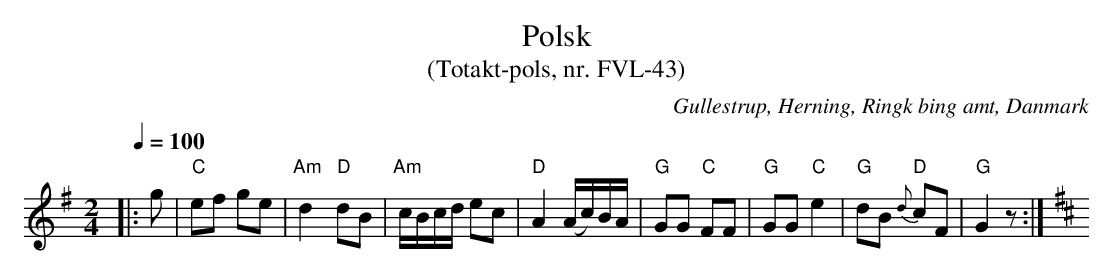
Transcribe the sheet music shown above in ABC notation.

X:1
T:Polsk
T:(Totakt-pols, nr. FVL-43)
O:Gullestrup, Herning, Ringk bing amt, Danmark
M:2/4
L:1/8
Q:1/4=100
K:G
|: g | "C"ef ge | "Am"d2 "D"dB | "Am"c/B/c/d/ ec | "D"A2 (A/c/)B/A/ | "G"GG "C"FF | "G"GG "C"e2 | "G"dB "D"{d}cF | "G"G2 z  :|
K:D
